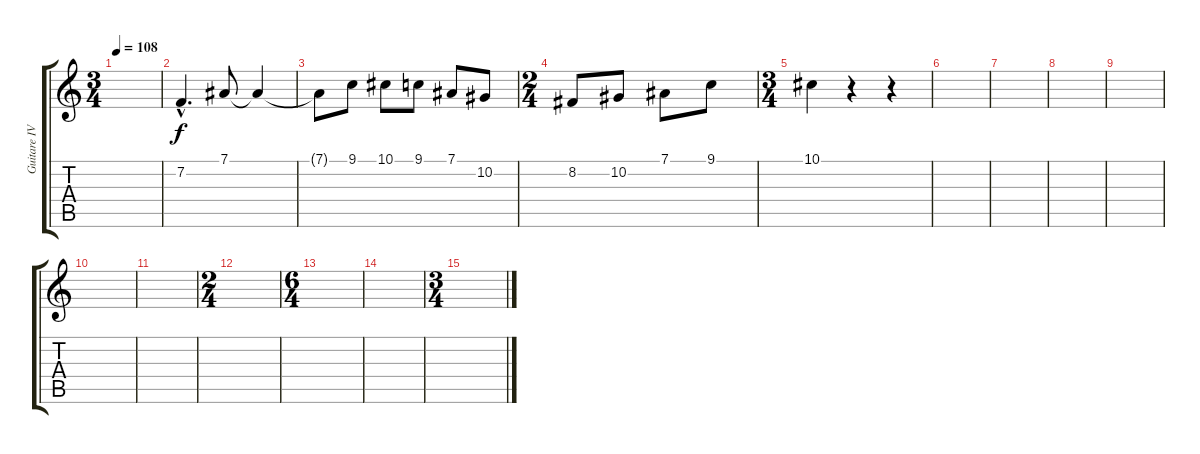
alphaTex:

\track ("Guitare IV ( Orchestre )" "Guitare IV") {instrument stringensemble1}
\staff {score tabs}
\tuning (Eb4 Bb3 Gb3 Db3 Ab2 Eb2) {hide}
\ts (3 4)
\tempo 108
\clef g2
\ks c
|
7.2{hac}.4{d} 7.1.8 7.1{t}.4 |
7.1{t}.8 9.1.8 10.1.8 9.1.8 7.1.8 10.2.8 |
\ts (2 4)
8.2.8 10.2.8 7.1.8 9.1.8 |
\ts (3 4)
10.1.4 r.4 r.4 |
|
|
|
|
|
|
\ts (2 4)
|
\ts (6 4)
|
|
\ts (3 4)
